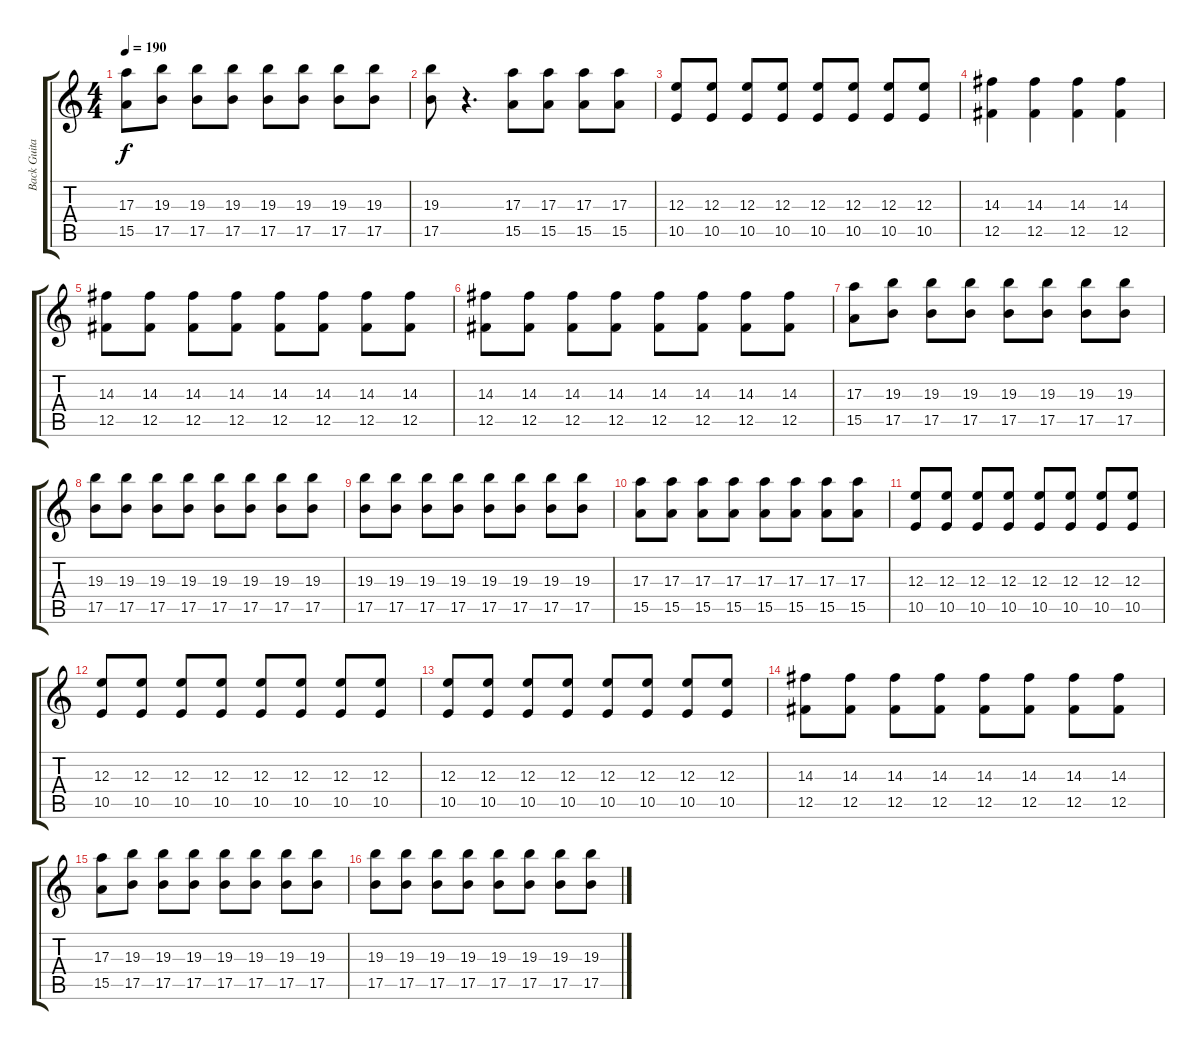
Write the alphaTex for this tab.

\track ("Back Guitar" "Back Guita") {instrument distortionguitar}
\staff {score tabs}
\tuning (Db4 Ab3 E3 B2 Gb2 B1) {hide}
\ts (4 4)
\tempo 190
\clef g2
\ks c
(17.3 15.5).8{dy f} (19.3 17.5).8 (19.3 17.5).8 (19.3 17.5).8 (19.3 17.5).8 (19.3 17.5).8 (19.3 17.5).8 (19.3 17.5).8 |
(19.3 17.5).8 r.4{d} (17.3 15.5).8 (17.3 15.5).8 (17.3 15.5).8 (17.3 15.5).8 |
(12.3 10.5).8 (12.3 10.5).8 (12.3 10.5).8 (12.3 10.5).8 (12.3 10.5).8 (12.3 10.5).8 (12.3 10.5).8 (12.3 10.5).8 |
(14.3 12.5).4 (14.3 12.5).4 (14.3 12.5).4 (14.3 12.5).4 |
(14.3 12.5).8 (14.3 12.5).8 (14.3 12.5).8 (14.3 12.5).8 (14.3 12.5).8 (14.3 12.5).8 (14.3 12.5).8 (14.3 12.5).8 |
(14.3 12.5).8 (14.3 12.5).8 (14.3 12.5).8 (14.3 12.5).8 (14.3 12.5).8 (14.3 12.5).8 (14.3 12.5).8 (14.3 12.5).8 |
(17.3 15.5).8 (19.3 17.5).8 (19.3 17.5).8 (19.3 17.5).8 (19.3 17.5).8 (19.3 17.5).8 (19.3 17.5).8 (19.3 17.5).8 |
(19.3 17.5).8 (19.3 17.5).8 (19.3 17.5).8 (19.3 17.5).8 (19.3 17.5).8 (19.3 17.5).8 (19.3 17.5).8 (19.3 17.5).8 |
(19.3 17.5).8 (19.3 17.5).8 (19.3 17.5).8 (19.3 17.5).8 (19.3 17.5).8 (19.3 17.5).8 (19.3 17.5).8 (19.3 17.5).8 |
(17.3 15.5).8 (17.3 15.5).8 (17.3 15.5).8 (17.3 15.5).8 (17.3 15.5).8 (17.3 15.5).8 (17.3 15.5).8 (17.3 15.5).8 |
(12.3 10.5).8 (12.3 10.5).8 (12.3 10.5).8 (12.3 10.5).8 (12.3 10.5).8 (12.3 10.5).8 (12.3 10.5).8 (12.3 10.5).8 |
(12.3 10.5).8 (12.3 10.5).8 (12.3 10.5).8 (12.3 10.5).8 (12.3 10.5).8 (12.3 10.5).8 (12.3 10.5).8 (12.3 10.5).8 |
(12.3 10.5).8 (12.3 10.5).8 (12.3 10.5).8 (12.3 10.5).8 (12.3 10.5).8 (12.3 10.5).8 (12.3 10.5).8 (12.3 10.5).8 |
(14.3 12.5).8 (14.3 12.5).8 (14.3 12.5).8 (14.3 12.5).8 (14.3 12.5).8 (14.3 12.5).8 (14.3 12.5).8 (14.3 12.5).8 |
(17.3 15.5).8 (19.3 17.5).8 (19.3 17.5).8 (19.3 17.5).8 (19.3 17.5).8 (19.3 17.5).8 (19.3 17.5).8 (19.3 17.5).8 |
(19.3 17.5).8 (19.3 17.5).8 (19.3 17.5).8 (19.3 17.5).8 (19.3 17.5).8 (19.3 17.5).8 (19.3 17.5).8 (19.3 17.5).8
